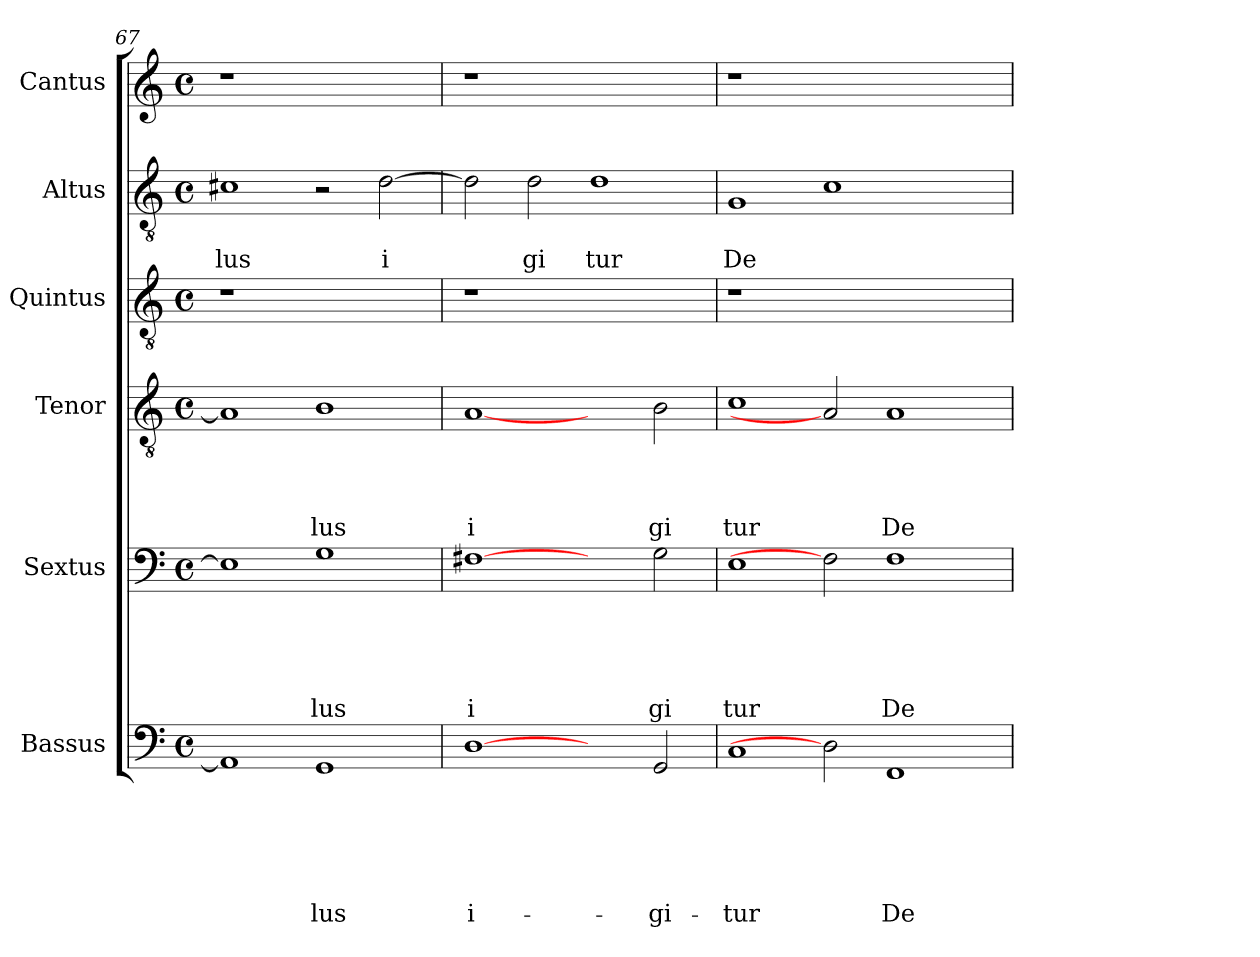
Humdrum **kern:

**kern	**text	**text	**text	**text	**text	**text	**kern	**text	**text	**text	**text	**text	**kern	**text	**text	**text	**text	**kern	**kern	**text	**text	**kern
*part6	*part6	*part6	*part6	*part6	*part6	*part6	*part5	*part5	*part5	*part5	*part5	*part5	*part4	*part4	*part4	*part4	*part4	*part3	*part2	*part2	*part2	*part1
*staff6	*staff6	*staff6	*staff6	*staff6	*staff6	*staff6	*staff5	*staff5	*staff5	*staff5	*staff5	*staff5	*staff4	*staff4	*staff4	*staff4	*staff4	*staff3	*staff2	*staff2	*staff2	*staff1
*I"Bassus	*	*	*	*	*	*	*I"Sextus	*	*	*	*	*	*I"Tenor	*	*	*	*	*I"Quintus	*I"Altus	*	*	*I"Cantus
*I'Bassus	*	*	*	*	*	*	*I'Sextus	*	*	*	*	*	*I'Tenor	*	*	*	*	*I'Quintus	*I'Altus	*	*	*I'Cantus
*clefF4	*	*	*	*	*	*	*clefF4	*	*	*	*	*	*clefGv2	*	*	*	*	*clefGv2	*clefGv2	*	*	*clefG2
*k[]	*	*	*	*	*	*	*k[]	*	*	*	*	*	*k[]	*	*	*	*	*k[]	*k[]	*	*	*k[]
*C:	*	*	*	*	*	*	*C:	*	*	*	*	*	*C:	*	*	*	*	*C:	*C:	*	*	*C:
*M4/4	*	*	*	*	*	*	*M4/4	*	*	*	*	*	*M4/4	*	*	*	*	*M4/4	*M4/4	*	*	*M4/4
*met(c)	*	*	*	*	*	*	*met(c)	*	*	*	*	*	*met(c)	*	*	*	*	*met(c)	*met(c)	*	*	*met(c)
=67	=67	=67	=67	=67	=67	=67	=67	=67	=67	=67	=67	=67	=67	=67	=67	=67	=67	=67	=67	=67	=67	=67
!	!	!	!	!	!	!	!	!	!	!	!	!	!	!	!	!	!	!	!	!	!LO:LY:b	!
1AA]	.	.	.	.	.	.	1E]	.	.	.	.	.	1A]	.	.	.	.	1r	1c#X	.	lus	1r
!	!	!	!	!	!	!LO:LY:b	!	!	!	!	!	!LO:LY:b	!	!	!	!	!LO:LY:b	!	!	!	!	!
1GG	.	.	.	.	.	-lus	1G	.	.	.	.	lus	1B	.	.	.	lus	1ryy	2r	.	.	1ryy
!	!	!	!	!	!	!	!	!	!	!	!	!	!	!	!	!	!	!	!	!	!LO:LY:b	!
.	.	.	.	.	.	.	.	.	.	.	.	.	.	.	.	.	.	.	[>2d\	.	i	.
=68!	=68!	=68!	=68!	=68!	=68!	=68!	=68!	=68!	=68!	=68!	=68!	=68!	=68!	=68!	=68!	=68!	=68!	=68!	=68!	=68!	=68!	=68!
!	!	!	!	!	!	!LO:LY:b	!	!	!	!	!	!LO:LY:b	!	!	!	!	!LO:LY:b	!	!	!	!	!
[1D	.	.	.	.	.	i-	[1F#X	.	.	.	.	i	[1A	.	.	.	i	1r	2d\]	.	.	1r
!	!	!	!	!	!	!	!	!	!	!	!	!	!	!	!	!	!	!	!	!	!LO:LY:b	!
.	.	.	.	.	.	.	.	.	.	.	.	.	.	.	.	.	.	.	2d\	.	gi	.
!	!	!	!	!	!	!	!	!	!	!	!	!	!	!	!	!	!	!	!	!	!LO:LY:b	!
2ryy	.	.	.	.	.	.	2ryy	.	.	.	.	.	2ryy	.	.	.	.	1ryy	1d	.	tur	1ryy
!	!	!	!	!	!	!LO:LY:b	!	!	!	!	!	!LO:LY:b	!	!	!	!	!LO:LY:b	!	!	!	!	!
2GG/	.	.	.	.	.	-gi-	2G\	.	.	.	.	gi	2B\	.	.	.	gi	.	.	.	.	.
=69!	=69!	=69!	=69!	=69!	=69!	=69!	=69!	=69!	=69!	=69!	=69!	=69!	=69!	=69!	=69!	=69!	=69!	=69!	=69!	=69!	=69!	=69!
!	!	!	!	!	!	!LO:LY:b	!	!	!	!	!	!LO:LY:b	!	!	!	!	!LO:LY:b	!	!	!	!LO:LY:b	!
1C	.	.	.	.	.	-tur	1E	.	.	.	.	tur	1c	.	.	.	tur	1r	1G	.	De	1r
2D]	.	.	.	.	.	.	2F#]	.	.	.	.	.	2A]	.	.	.	.	1.ryy	1c	.	.	1.ryy
!	!	!	!	!	!	!LO:LY:b	!	!	!	!	!	!LO:LY:b	!	!	!	!	!LO:LY:b	!	!	!	!	!
1FF	.	.	.	.	.	De-	1F	.	.	.	.	De	1A	.	.	.	De	.	.	.	.	.
.	.	.	.	.	.	.	.	.	.	.	.	.	.	.	.	.	.	.	2ryy	.	.	.
=!	=!	=!	=!	=!	=!	=!	=!	=!	=!	=!	=!	=!	=!	=!	=!	=!	=!	=!	=!	=!	=!	=!
*-	*-	*-	*-	*-	*-	*-	*-	*-	*-	*-	*-	*-	*-	*-	*-	*-	*-	*-	*-	*-	*-	*-
